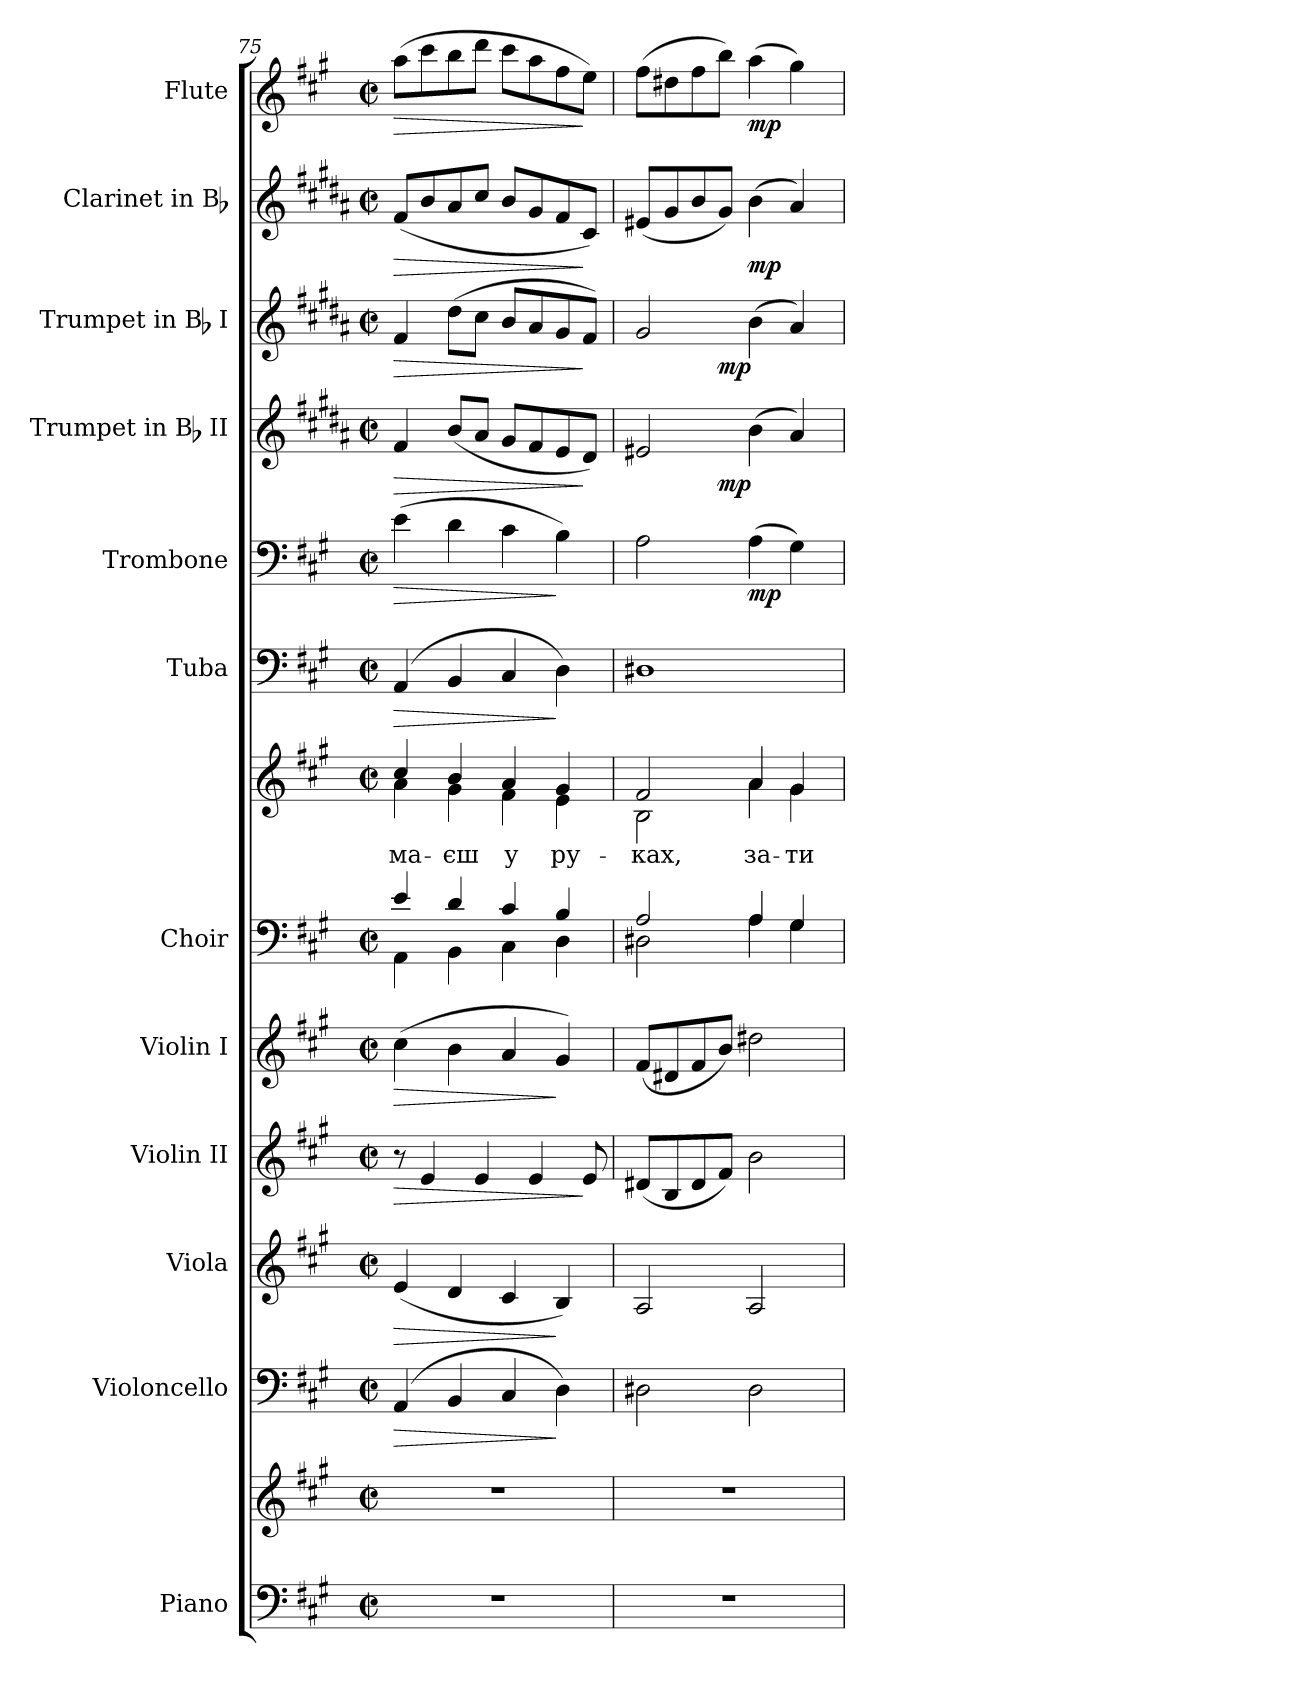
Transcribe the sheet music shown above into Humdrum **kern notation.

**kern	**kern	**kern	**dynam	**kern	**dynam	**kern	**dynam	**kern	**dynam	**kern	**kern	**text	**kern	**dynam	**kern	**dynam	**kern	**dynam	**kern	**dynam	**kern	**dynam	**kern	**dynam
*part12	*part12	*part11	*part11	*part10	*part10	*part9	*part9	*part8	*part8	*part7	*part7	*part7	*part6	*part6	*part5	*part5	*part4	*part4	*part3	*part3	*part2	*part2	*part1	*part1
*staff14	*staff13	*staff12	*staff12	*staff11	*staff11	*staff10	*staff10	*staff9	*staff9	*staff8	*staff7	*staff7	*staff6	*staff6	*staff5	*staff5	*staff4	*staff4	*staff3	*staff3	*staff2	*staff2	*staff1	*staff1
*I"Piano	*	*I"Violoncello	*	*I"Viola	*	*I"Violin II	*	*I"Violin I	*	*I"Choir	*	*	*I"Tuba	*	*I"Trombone	*	*I"Trumpet in Bb II	*	*I"Trumpet in Bb I	*	*I"Clarinet in Bb	*	*I"Flute	*
*	*	*	*	*	*	*	*	*	*	*	*	*	*I'Tba.	*	*I'Tbn.	*	*I'Tpt.	*	*I'Tpt.	*	*I'Cl.	*	*I'Fl.	*
!!LO:PB:g=z
*clefF4	*clefG2	*clefF4	*	*clefG2	*	*clefG2	*	*clefG2	*	*clefF4	*clefG2	*	*clefF4	*	*clefF4	*	*clefG2	*	*clefG2	*	*clefG2	*	*clefG2	*
*	*	*	*	*	*	*	*	*	*	*	*	*	*	*	*	*	*ITrd1c2	*	*ITrd1c2	*	*ITrd1c2	*	*	*
*k[f#c#g#]	*k[f#c#g#]	*k[f#c#g#]	*	*k[f#c#g#]	*	*k[f#c#g#]	*	*k[f#c#g#]	*	*k[f#c#g#]	*k[f#c#g#]	*	*k[f#c#g#]	*	*k[f#c#g#]	*	*k[f#c#g#]	*	*k[f#c#g#]	*	*k[f#c#g#]	*	*k[f#c#g#]	*
*f#:	*f#:	*f#:	*	*f#:	*	*f#:	*	*f#:	*	*f#:	*f#:	*	*f#:	*	*f#:	*	*f#:	*	*f#:	*	*f#:	*	*f#:	*
*M2/2	*M2/2	*M2/2	*	*M2/2	*	*M2/2	*	*M2/2	*	*M2/2	*M2/2	*	*M2/2	*	*M2/2	*	*M2/2	*	*M2/2	*	*M2/2	*	*M2/2	*
*met(c|)	*met(c|)	*met(c|)	*	*met(c|)	*	*met(c|)	*	*met(c|)	*	*met(c|)	*met(c|)	*	*met(c|)	*	*met(c|)	*	*met(c|)	*	*met(c|)	*	*met(c|)	*	*met(c|)	*
=75	=75	=75	=75	=75	=75	=75	=75	=75	=75	=75	=75	=75	=75	=75	=75	=75	=75	=75	=75	=75	=75	=75	=75	=75
!	!	!	!LO:HP:b	!	!LO:HP:b	!	!LO:HP:b	!	!LO:HP:b	!	!	!	!	!	!	!	!	!	!	!	!	!	!	!
*	*	*	*	*	*	*	*	*	*	*^	*	*	*	*	*	*	*	*	*	*	*	*	*	*
!	!	!	!	!	!	!	!	!	!	!	!	!	!LO:LY:b:color=#000000	!	!LO:HP:b	!	!LO:HP:b	!	!LO:HP:b	!	!LO:HP:b	!	!LO:HP:b	!	!LO:HP:b
*	*	*	*	*	*	*	*	*	*	*	*	*^	*	*	*	*	*	*	*	*	*	*	*	*	*
1r	1r	(4AAi/	>	(4ei/	>	8r	>	(4cc#i\	>	4ei/	4AAi\	4cc#i/	4ai\	-ма-	(4AAi/	>	(4ei\	>	4ei/	>	4ei/	>	(8ei/L	>	(8aai\L	>
.	.	.	.	.	.	4ei/	.	.	.	.	.	.	.	.	.	.	.	.	.	.	.	.	8ai/	.	8ccc#i\	.
!	!	!	!	!	!	!	!	!	!	!	!	!	!	!LO:LY:b:color=#000000	!	!	!	!	!	!	!	!	!	!	!	!
.	.	4BBi/	.	4di/	.	.	.	4bi\	.	4di/	4BBi\	4bi/	4g#i\	-єш	4BBi/	.	4di\	.	(8ai/L	.	(8cc#i\L	.	8g#i/	.	8bbi\	.
.	.	.	.	.	.	4ei/	.	.	.	.	.	.	.	.	.	.	.	.	8g#i/J	.	8bi\J	.	8bi/J	.	8dddi\J	.
!	!	!	!	!	!	!	!	!	!	!	!	!	!	!LO:LY:b:color=#000000	!	!	!	!	!	!	!	!	!	!	!	!
.	.	4C#i/	.	4c#i/	.	.	.	4ai/	.	4c#i/	4C#i\	4ai/	4f#i\	у	4C#i/	.	4c#i\	.	8f#i/L	.	8ai/L	.	8ai/L	.	8ccc#i\L	.
.	.	.	.	.	.	4ei/	.	.	.	.	.	.	.	.	.	.	.	.	8ei/	.	8g#i/	.	8f#i/	.	8aai\	.
!	!	!	!	!	!	!	!	!	!	!	!	!	!	!LO:LY:b:color=#000000	!	!	!	!	!	!	!	!	!	!	!	!
.	.	4Di\)	]	4Bi/)	]	.	.	4g#i/)	]	4Bi/	4Di\	4g#i/	4ei\	ру-	4Di\)	]	4Bi\)	]	8di/	.	8f#i/	.	8ei/	.	8ff#i\	.
.	.	.	.	.	.	8ei/	]	.	.	.	.	.	.	.	.	.	.	.	8c#i/J)	]	8ei/J)	]	8Bi/J)	]	8eei\J)	]
=76	=76	=76	=76	=76	=76	=76	=76	=76	=76	=76	=76	=76	=76	=76	=76	=76	=76	=76	=76	=76	=76	=76	=76	=76	=76	=76
!	!	!	!	!	!	!	!	!	!	!	!	!	!	!LO:LY:b:color=#000000	!	!	!	!	!	!	!	!	!	!	!	!
*	*	*	*	*	*	*	*	*	*	*	*	*	*	*	*	*	*	*	*^	*	*^	*	*	*	*	*
1r	1r	2D#Xi\	.	2Ai/	.	(8d#Xi/L	.	(8f#i/L	.	2Ai/	2D#Xi\	2f#i/	2Bi\	-ках,	1D#Xi	.	2Ai\	.	2d#Xi/	4.ryy	.	2f#i/	4.ryy	.	(8d#Xi/L	.	(8ff#i\L	.
.	.	.	.	.	.	8Bi/	.	8d#Xi/	.	.	.	.	.	.	.	.	.	.	.	.	.	.	.	.	8f#i/	.	8dd#Xi\	.
.	.	.	.	.	.	8d#i/	.	8f#i/	.	.	.	.	.	.	.	.	.	.	.	.	.	.	.	.	8ai/	.	8ff#i\	.
.	.	.	.	.	.	8f#i/J)	.	8bi/J)	.	.	.	.	.	.	.	.	.	.	.	2ryy	mp	.	2ryy	mp	8f#i/J)	.	8bbi\J)	.
!	!	!	!	!	!	!	!	!	!	!	!	!	!	!LO:LY:b:color=#000000	!	!	!	!	!	!	!	!	!	!	!	!	!	!
.	.	2D#i\	.	2Ai/	.	2bi\	.	2dd#Xi\	.	4Ai/	4Ai\	4ai/	4ai\	за-	.	.	(4Ai\	mp	(4ai\	.	.	(4ai\	.	.	(4ai\	mp	(4aai\	mp
!	!	!	!	!	!	!	!	!	!	!	!	!	!	!LO:LY:b:color=#000000	!	!	!	!	!	!	!	!	!	!	!	!	!	!
.	.	.	.	.	.	.	.	.	.	4G#i/	4G#i\	4g#i/	4g#i\	-ти-	.	.	4G#i\)	.	4g#i/)	.	.	4g#i/)	.	.	4g#i/)	.	4gg#i\)	.
.	.	.	.	.	.	.	.	.	.	.	.	.	.	.	.	.	.	.	.	8ryy	.	.	8ryy	.	.	.	.	.
*	*	*	*	*	*	*	*	*	*	*v	*v	*	*	*	*	*	*	*	*v	*v	*	*v	*v	*	*	*	*	*
*	*	*	*	*	*	*	*	*	*	*	*v	*v	*	*	*	*	*	*	*	*	*	*	*	*	*
=	=	=	=	=	=	=	=	=	=	=	=	=	=	=	=	=	=	=	=	=	=	=	=	=
*-	*-	*-	*-	*-	*-	*-	*-	*-	*-	*-	*-	*-	*-	*-	*-	*-	*-	*-	*-	*-	*-	*-	*-	*-
